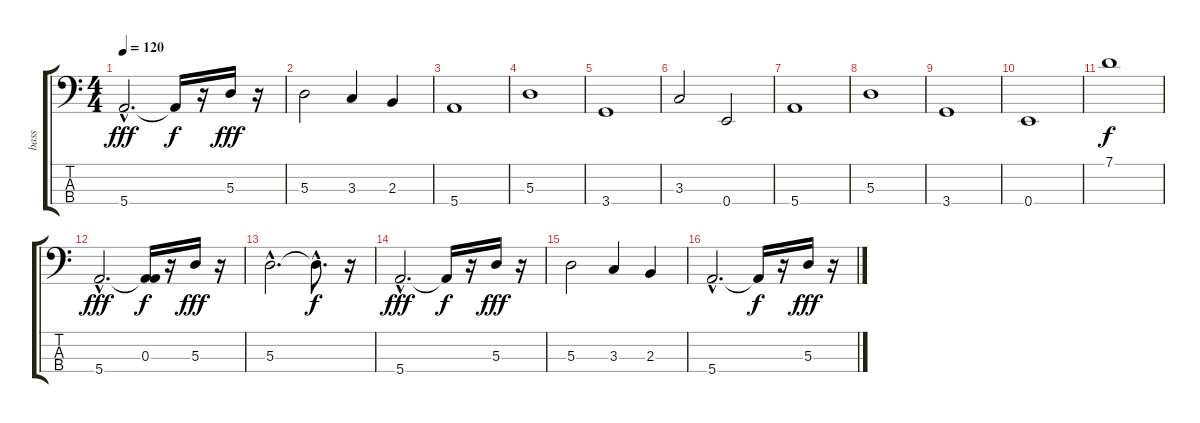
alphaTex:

\track ("bass" "bass") {instrument fretlessbass}
\staff {score tabs}
\tuning (G2 D2 A1 E1) {hide}
\ts (4 4)
\tempo 120
\clef f4
\ks c
5.4{hac}.2{d dy fff} 5.4{t}.16{dy f} r.16 5.3.16{dy fff} r.16 |
5.3.2 3.3.4 2.3.4 |
5.4.1 |
5.3.1 |
3.4.1 |
3.3.2 0.4.2 |
5.4.1 |
5.3.1 |
3.4.1 |
0.4.1 |
7.1.1{dy f} |
5.4{hac}.2{d dy fff} (0.3 5.4{t}).16{dy f} r.16 5.3.16{dy fff} r.16 |
5.3{hac}.2{d} 5.3{hac t}.8{d dy f} r.16 |
5.4{hac}.2{d dy fff} 5.4{t}.16{dy f} r.16 5.3.16{dy fff} r.16 |
5.3.2 3.3.4 2.3.4 |
5.4{hac}.2{d} 5.4{t}.16{dy f} r.16 5.3.16{dy fff} r.16
